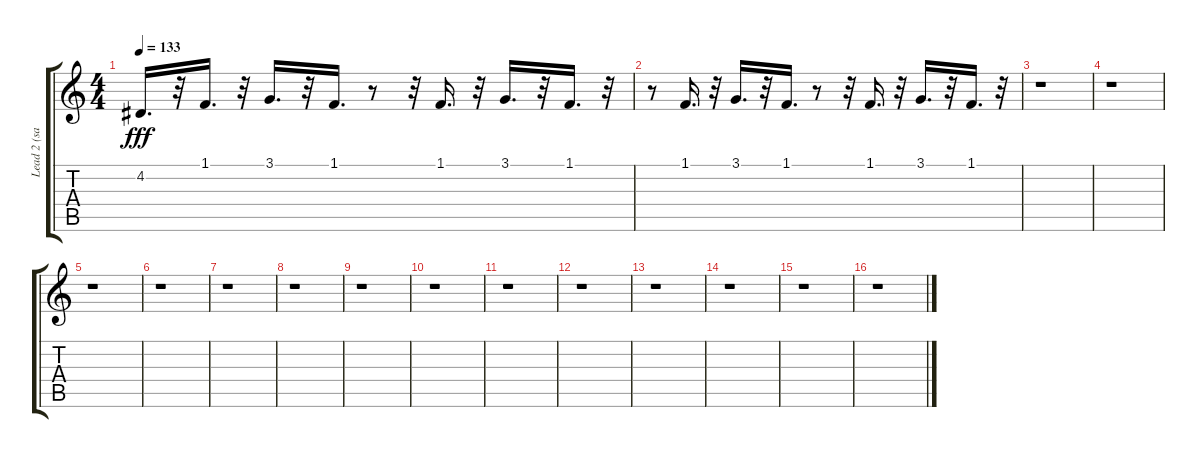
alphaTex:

\track ("Lead 2 (sawtooth)" "Lead 2 (sa") {instrument lead2sawtooth}
\staff {score tabs}
\tuning (E4 B3 G3 D3 A2 E2) {hide}
\ts (4 4)
\tempo 133
\clef g2
\ks c
4.2.16{d dy fff} r.32 1.1.16{d} r.32 3.1.16{d} r.32 1.1.16{d} r.8 r.32 1.1.16{d} r.32 3.1.16{d} r.32 1.1.16{d} r.32 |
r.8 1.1.16{d} r.32 3.1.16{d} r.32 1.1.16{d} r.8 r.32 1.1.16{d} r.32 3.1.16{d} r.32 1.1.16{d} r.32 |
r.1 |
r.1 |
r.1 |
r.1 |
r.1 |
r.1 |
r.1 |
r.1 |
r.1 |
r.1 |
r.1 |
r.1 |
r.1 |
r.1
